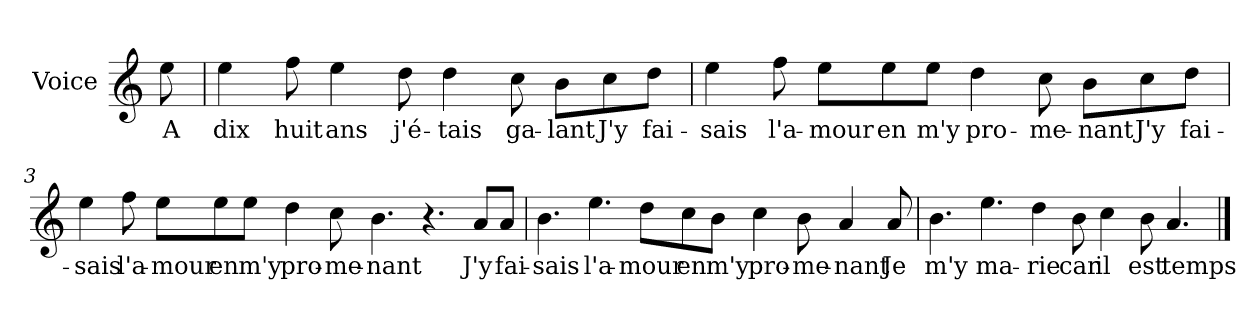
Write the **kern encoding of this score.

**kern	**text
*part1	*part1
*staff1	*staff1
*I"Voice	*
*I'V	*
*clefG2	*
*k[]	*
*C:	*
=	=
8ee\	A
=1	=1
4ee\	dix
8ff\	huit
4ee\	ans
8dd\	j'é-
4dd\	-tais
8cc\	ga-
8b\L	-lant
8cc\	J'y
8dd\J	fai-
=2	=2
4ee\	-sais
8ff\	l'a-
8ee\L	-mour
8ee\	en
8ee\J	m'y
4dd\	pro-
8cc\	-me-
8b\L	-nant
8cc\	J'y
8dd\J	fai-
!!LO:LB:g=z
=3	=3
4ee\	-sais
8ff\	l'a-
8ee\L	-mour
8ee\	en
8ee\J	m'y
4dd\	pro-
8cc\	-me-
4.b\	-nant
4.r	.
8a/L	J'y
8a/J	fai-
=4	=4
4.b\	-sais
4.ee\	l'a-
8dd\L	-mour
8cc\	en
8b\J	m'y
4cc\	pro-
8b\	-me-
4a/	-nant
8a/	Je
=5	=5
4.b\	m'y
4.ee\	ma-
4dd\	-rie
8b\	car
4cc\	il
8b\	est
4.a/	temps
==	==
*-	*-
